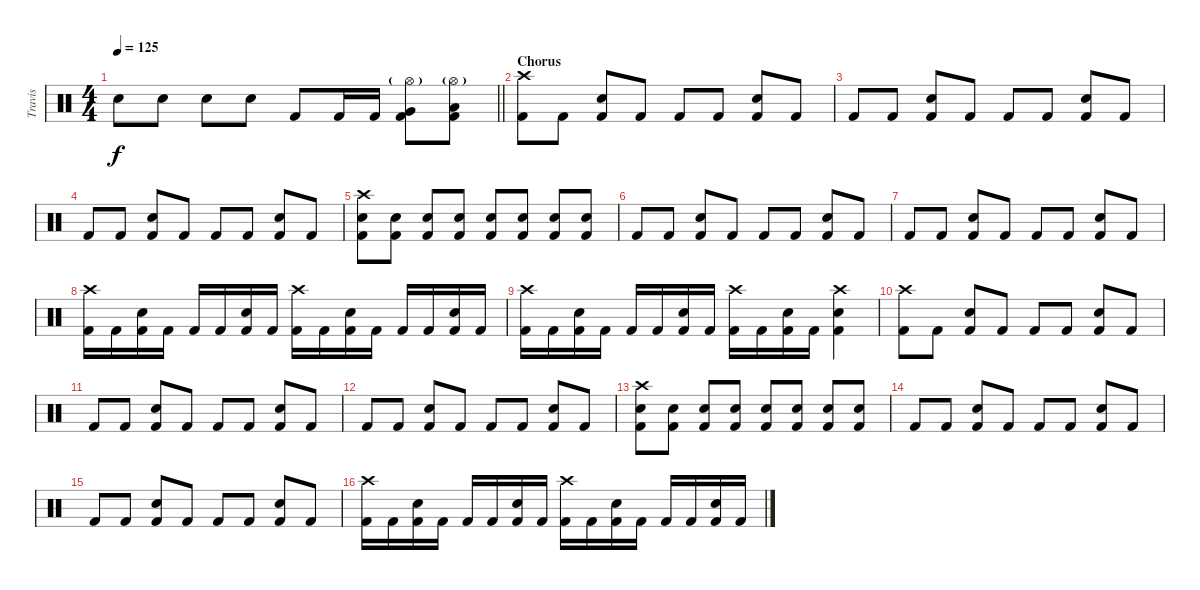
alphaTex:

\track ("Travis" "Travis") {instrument percussion}
\staff {score}
\articulation defaults
\ts (4 4)
\tempo 125
\clef neutral
\barLineRight lightlight
\ks c "Snare (hit) 2".8{dy f} "Snare (hit) 2".8 "Snare (hit) 2".8 "Snare (hit) 2".8 "Kick (hit) 2".8 "Kick (hit) 2".16 "Kick (hit) 2".16
("Very Low Tom (hit)" "Kick (hit) 2" "Hi-Hat (open)"{g}).8 ("Low Floor Tom (hit)" "Kick (hit) 2" "Hi-Hat (open)"{g}).8 |
\section ("" "Chorus")
("Crash high (hit)" "Kick (hit) 2").8 "Kick (hit) 2".8 ("Snare (hit) 2" "Kick (hit) 2").8 "Kick (hit) 2".8 "Kick (hit) 2".8 "Kick (hit) 2".8 ("Snare (hit) 2" "Kick (hit) 2").8 "Kick (hit) 2".8 |
"Kick (hit) 2".8 "Kick (hit) 2".8 ("Snare (hit) 2" "Kick (hit) 2").8 "Kick (hit) 2".8 "Kick (hit) 2".8 "Kick (hit) 2".8 ("Snare (hit) 2" "Kick (hit) 2").8 "Kick (hit) 2".8 |
"Kick (hit) 2".8 "Kick (hit) 2".8 ("Snare (hit) 2" "Kick (hit) 2").8 "Kick (hit) 2".8 "Kick (hit) 2".8 "Kick (hit) 2".8 ("Snare (hit) 2" "Kick (hit) 2").8 "Kick (hit) 2".8 |
("Crash high (hit)" "Snare (hit) 2" "Kick (hit) 2").8 ("Snare (hit) 2" "Kick (hit) 2").8 ("Snare (hit) 2" "Kick (hit) 2").8 ("Snare (hit) 2" "Kick (hit) 2").8 ("Snare (hit) 2" "Kick (hit) 2").8 ("Snare (hit) 2" "Kick (hit) 2").8 ("Snare (hit) 2" "Kick (hit) 2").8 ("Snare (hit) 2" "Kick (hit) 2").8 |
"Kick (hit) 2".8 "Kick (hit) 2".8 ("Snare (hit) 2" "Kick (hit) 2").8 "Kick (hit) 2".8 "Kick (hit) 2".8 "Kick (hit) 2".8 ("Snare (hit) 2" "Kick (hit) 2").8 "Kick (hit) 2".8 |
"Kick (hit) 2".8 "Kick (hit) 2".8 ("Snare (hit) 2" "Kick (hit) 2").8 "Kick (hit) 2".8 "Kick (hit) 2".8 "Kick (hit) 2".8 ("Snare (hit) 2" "Kick (hit) 2").8 "Kick (hit) 2".8 |
("Crash high (hit)" "Kick (hit) 2").16 "Kick (hit) 2".16 ("Snare (hit) 2" "Kick (hit) 2").16 "Kick (hit) 2".16 "Kick (hit) 2".16 "Kick (hit) 2".16 ("Snare (hit) 2" "Kick (hit) 2").16 "Kick (hit) 2".16 ("Crash high (hit)" "Kick (hit) 2").16 "Kick (hit) 2".16 ("Snare (hit) 2" "Kick (hit) 2").16 "Kick (hit) 2".16 "Kick (hit) 2".16 "Kick (hit) 2".16 ("Snare (hit) 2" "Kick (hit) 2").16 "Kick (hit) 2".16 |
("Crash high (hit)" "Kick (hit) 2").16 "Kick (hit) 2".16 ("Snare (hit) 2" "Kick (hit) 2").16 "Kick (hit) 2".16 "Kick (hit) 2".16 "Kick (hit) 2".16 ("Snare (hit) 2" "Kick (hit) 2").16 "Kick (hit) 2".16 ("Crash high (hit)" "Kick (hit) 2").16 "Kick (hit) 2".16 ("Snare (hit) 2" "Kick (hit) 2").16 "Kick (hit) 2".16 ("Crash high (hit)" "Snare (hit) 2" "Kick (hit) 2").4 |
("Crash high (hit)" "Kick (hit) 2").8 "Kick (hit) 2".8 ("Snare (hit) 2" "Kick (hit) 2").8 "Kick (hit) 2".8 "Kick (hit) 2".8 "Kick (hit) 2".8 ("Snare (hit) 2" "Kick (hit) 2").8 "Kick (hit) 2".8 |
"Kick (hit) 2".8 "Kick (hit) 2".8 ("Snare (hit) 2" "Kick (hit) 2").8 "Kick (hit) 2".8 "Kick (hit) 2".8 "Kick (hit) 2".8 ("Snare (hit) 2" "Kick (hit) 2").8 "Kick (hit) 2".8 |
"Kick (hit) 2".8 "Kick (hit) 2".8 ("Snare (hit) 2" "Kick (hit) 2").8 "Kick (hit) 2".8 "Kick (hit) 2".8 "Kick (hit) 2".8 ("Snare (hit) 2" "Kick (hit) 2").8 "Kick (hit) 2".8 |
("Crash high (hit)" "Snare (hit) 2" "Kick (hit) 2").8 ("Snare (hit) 2" "Kick (hit) 2").8 ("Snare (hit) 2" "Kick (hit) 2").8 ("Snare (hit) 2" "Kick (hit) 2").8 ("Snare (hit) 2" "Kick (hit) 2").8 ("Snare (hit) 2" "Kick (hit) 2").8 ("Snare (hit) 2" "Kick (hit) 2").8 ("Snare (hit) 2" "Kick (hit) 2").8 |
"Kick (hit) 2".8 "Kick (hit) 2".8 ("Snare (hit) 2" "Kick (hit) 2").8 "Kick (hit) 2".8 "Kick (hit) 2".8 "Kick (hit) 2".8 ("Snare (hit) 2" "Kick (hit) 2").8 "Kick (hit) 2".8 |
"Kick (hit) 2".8 "Kick (hit) 2".8 ("Snare (hit) 2" "Kick (hit) 2").8 "Kick (hit) 2".8 "Kick (hit) 2".8 "Kick (hit) 2".8 ("Snare (hit) 2" "Kick (hit) 2").8 "Kick (hit) 2".8 |
("Crash high (hit)" "Kick (hit) 2").16 "Kick (hit) 2".16 ("Snare (hit) 2" "Kick (hit) 2").16 "Kick (hit) 2".16 "Kick (hit) 2".16 "Kick (hit) 2".16 ("Snare (hit) 2" "Kick (hit) 2").16 "Kick (hit) 2".16 ("Crash high (hit)" "Kick (hit) 2").16 "Kick (hit) 2".16 ("Snare (hit) 2" "Kick (hit) 2").16 "Kick (hit) 2".16 "Kick (hit) 2".16 "Kick (hit) 2".16 ("Snare (hit) 2" "Kick (hit) 2").16 "Kick (hit) 2".16
